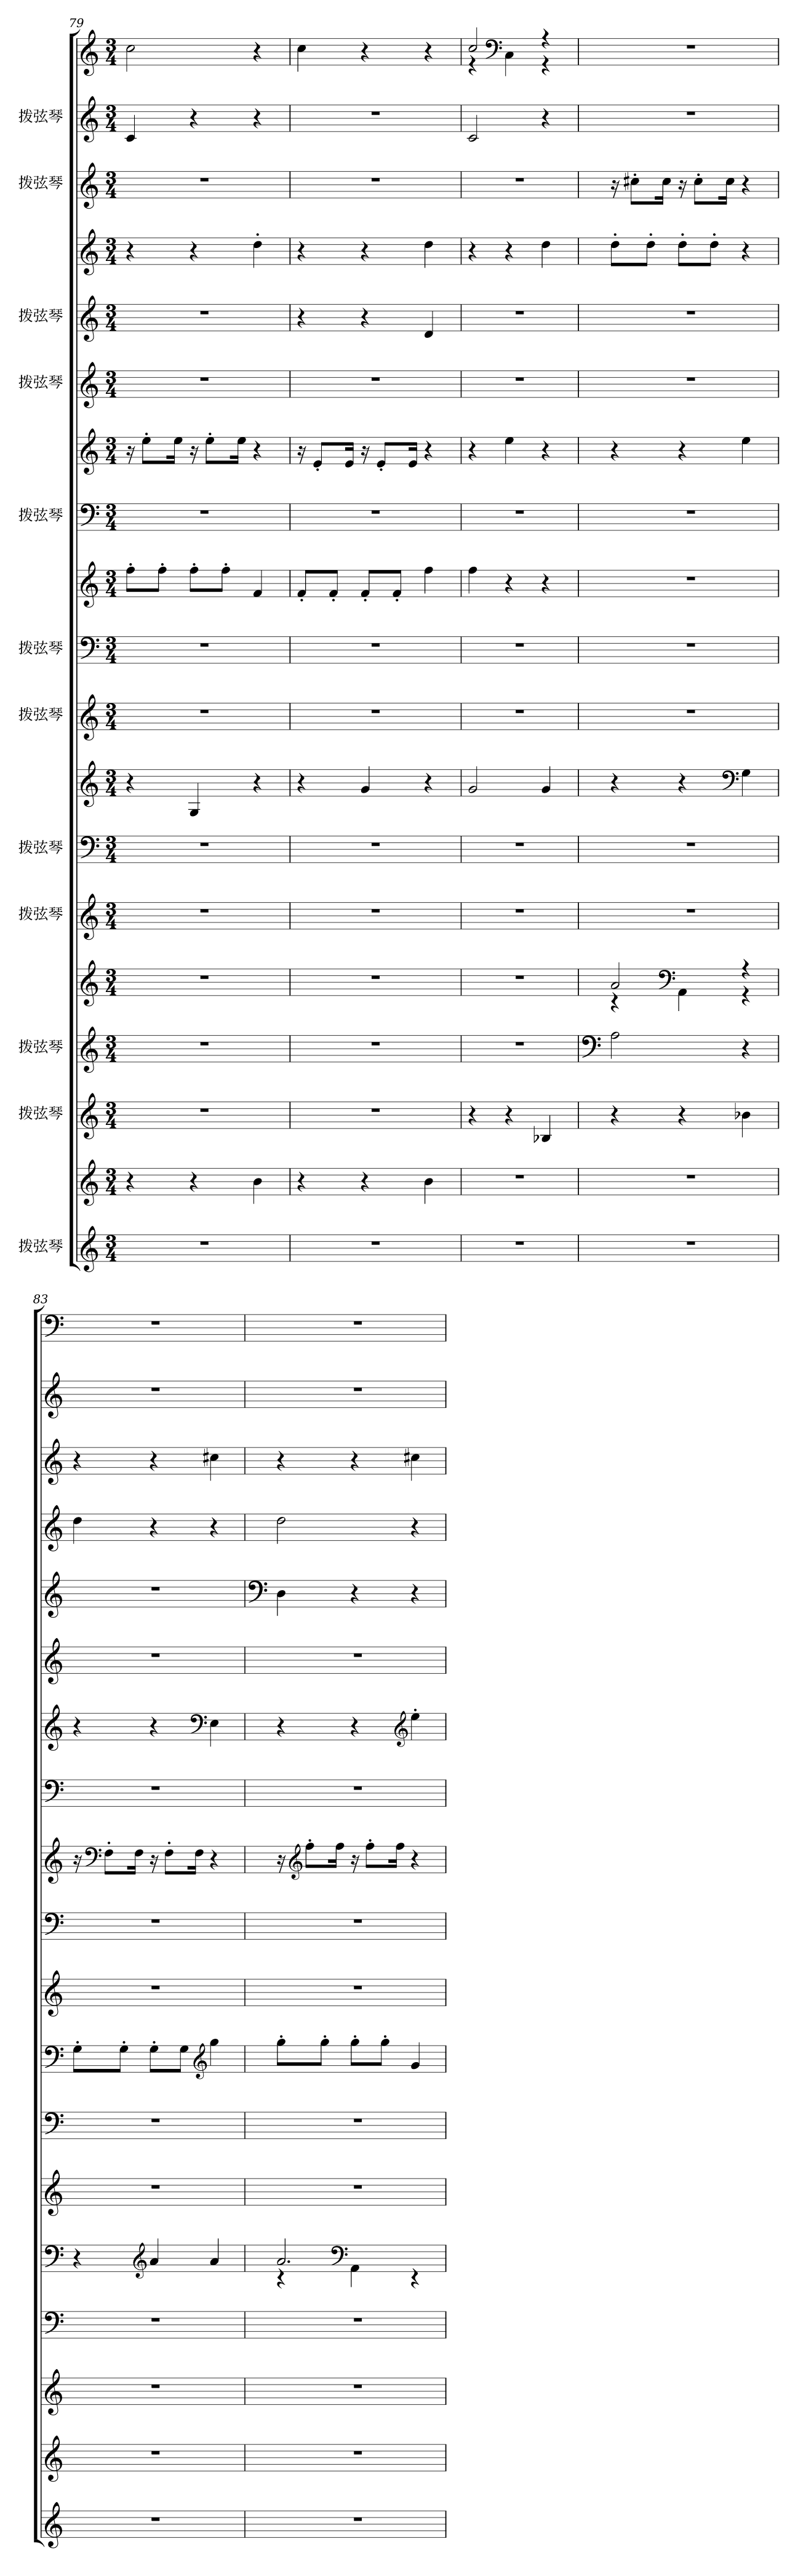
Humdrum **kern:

**kern	**kern	**kern	**kern	**kern	**kern	**kern	**kern	**kern	**kern	**kern	**kern	**kern	**kern	**kern	**kern	**kern	**kern	**kern
*part12	*part12	*part11	*part10	*part10	*part9	*part8	*part8	*part7	*part6	*part6	*part5	*part5	*part4	*part3	*part3	*part2	*part1	*part1
*staff19	*staff18	*staff17	*staff16	*staff15	*staff14	*staff13	*staff12	*staff11	*staff10	*staff9	*staff8	*staff7	*staff6	*staff5	*staff4	*staff3	*staff2	*staff1
*I"拨弦琴	*	*I"拨弦琴	*I"拨弦琴	*	*I"拨弦琴	*I"拨弦琴	*	*I"拨弦琴	*I"拨弦琴	*	*I"拨弦琴	*	*I"拨弦琴	*I"拨弦琴	*	*I"拨弦琴	*I"拨弦琴	*
*clefG2	*clefG2	*clefG2	*clefG2	*clefG2	*clefG2	*clefF4	*clefG2	*clefG2	*clefF4	*clefG2	*clefF4	*clefG2	*clefG2	*clefG2	*clefG2	*clefG2	*clefG2	*clefG2
*k[]	*k[]	*k[]	*k[]	*k[]	*k[]	*k[]	*k[]	*k[]	*k[]	*k[]	*k[]	*k[]	*k[]	*k[]	*k[]	*k[]	*k[]	*k[]
*M3/4	*M3/4	*M3/4	*M3/4	*M3/4	*M3/4	*M3/4	*M3/4	*M3/4	*M3/4	*M3/4	*M3/4	*M3/4	*M3/4	*M3/4	*M3/4	*M3/4	*M3/4	*M3/4
=79	=79	=79	=79	=79	=79	=79	=79	=79	=79	=79	=79	=79	=79	=79	=79	=79	=79	=79
2.r	4r	2.r	2.r	2.r	2.r	2.r	4r	2.r	2.r	8ff'\L	2.r	16r	2.r	2.r	4r	2.r	4c/	2cc\
.	.	.	.	.	.	.	.	.	.	.	.	8ee'\L	.	.	.	.	.	.
.	.	.	.	.	.	.	.	.	.	8ff'\J	.	.	.	.	.	.	.	.
.	.	.	.	.	.	.	.	.	.	.	.	16ee\Jk	.	.	.	.	.	.
.	4r	.	.	.	.	.	4G/	.	.	8ff'\L	.	16r	.	.	4r	.	4r	.
.	.	.	.	.	.	.	.	.	.	.	.	8ee'\L	.	.	.	.	.	.
.	.	.	.	.	.	.	.	.	.	8ff'\J	.	.	.	.	.	.	.	.
.	.	.	.	.	.	.	.	.	.	.	.	16ee\Jk	.	.	.	.	.	.
.	4b\	.	.	.	.	.	4r	.	.	4f/	.	4r	.	.	4dd'\	.	4r	4r
=80	=80	=80	=80	=80	=80	=80	=80	=80	=80	=80	=80	=80	=80	=80	=80	=80	=80	=80
2.r	4r	2.r	2.r	2.r	2.r	2.r	4r	2.r	2.r	8f'/L	2.r	16r	2.r	4r	4r	2.r	2.r	4cc\
.	.	.	.	.	.	.	.	.	.	.	.	8e'/L	.	.	.	.	.	.
.	.	.	.	.	.	.	.	.	.	8f'/J	.	.	.	.	.	.	.	.
.	.	.	.	.	.	.	.	.	.	.	.	16e/Jk	.	.	.	.	.	.
.	4r	.	.	.	.	.	4g/	.	.	8f'/L	.	16r	.	4r	4r	.	.	4r
.	.	.	.	.	.	.	.	.	.	.	.	8e'/L	.	.	.	.	.	.
.	.	.	.	.	.	.	.	.	.	8f'/J	.	.	.	.	.	.	.	.
.	.	.	.	.	.	.	.	.	.	.	.	16e/Jk	.	.	.	.	.	.
.	4b\	.	.	.	.	.	4r	.	.	4ff\	.	4r	.	4d/	4dd\	.	.	4r
=81	=81	=81	=81	=81	=81	=81	=81	=81	=81	=81	=81	=81	=81	=81	=81	=81	=81	=81
*	*	*	*	*	*	*	*	*	*	*	*	*	*	*	*	*	*	*^
2.r	2.r	4r	2.r	2.r	2.r	2.r	2g/	2.r	2.r	4ff\	2.r	4r	2.r	2.r	4r	2.r	2c/	2cc/	4r
*	*	*	*	*	*	*	*	*	*	*	*	*	*	*	*	*	*	*clefF4	*
.	.	4r	.	.	.	.	.	.	.	4r	.	4ee\	.	.	4r	.	.	.	4C\
.	.	4B-X/	.	.	.	.	4g/	.	.	4r	.	4r	.	.	4dd\	.	4r	4r	4r
*	*	*	*	*	*	*	*	*	*	*	*	*	*	*	*	*	*	*v	*v
!!LO:PB:g=z
=82	=82	=82	=82	=82	=82	=82	=82	=82	=82	=82	=82	=82	=82	=82	=82	=82	=82	=82
*	*	*	*clefF4	*	*	*	*	*	*	*	*	*	*	*	*	*	*	*
*	*	*	*	*^	*	*	*	*	*	*	*	*	*	*	*	*	*	*
2.r	2.r	4r	2A\	2a/	4r	2.r	2.r	4r	2.r	2.r	2.r	2.r	4r	2.r	2.r	8dd'\L	16r	2.r	2.r
.	.	.	.	.	.	.	.	.	.	.	.	.	.	.	.	.	8cc#X'\L	.	.
.	.	.	.	.	.	.	.	.	.	.	.	.	.	.	.	8dd'\J	.	.	.
.	.	.	.	.	.	.	.	.	.	.	.	.	.	.	.	.	16cc#\Jk	.	.
*	*	*	*	*clefF4	*	*	*	*	*	*	*	*	*	*	*	*	*	*	*
.	.	4r	.	.	4AA\	.	.	4r	.	.	.	.	4r	.	.	8dd'\L	16r	.	.
.	.	.	.	.	.	.	.	.	.	.	.	.	.	.	.	.	8cc#'\L	.	.
.	.	.	.	.	.	.	.	.	.	.	.	.	.	.	.	8dd'\J	.	.	.
.	.	.	.	.	.	.	.	.	.	.	.	.	.	.	.	.	16cc#\Jk	.	.
*	*	*	*	*	*	*	*	*clefF4	*	*	*	*	*	*	*	*	*	*	*
.	.	4b-X\	4r	4r	4r	.	.	4G\	.	.	.	.	4ee\	.	.	4r	4r	.	.
*	*	*	*	*v	*v	*	*	*	*	*	*	*	*	*	*	*	*	*	*
=83	=83	=83	=83	=83	=83	=83	=83	=83	=83	=83	=83	=83	=83	=83	=83	=83	=83	=83
2.r	2.r	2.r	2.r	4r	2.r	2.r	8G'\L	2.r	2.r	16r	2.r	4r	2.r	2.r	4dd\	4r	2.r	2.r
*	*	*	*	*	*	*	*	*	*	*clefF4	*	*	*	*	*	*	*	*
.	.	.	.	.	.	.	.	.	.	8F'\L	.	.	.	.	.	.	.	.
.	.	.	.	.	.	.	8G'\J	.	.	.	.	.	.	.	.	.	.	.
.	.	.	.	.	.	.	.	.	.	16F\Jk	.	.	.	.	.	.	.	.
*	*	*	*	*clefG2	*	*	*	*	*	*	*	*	*	*	*	*	*	*
.	.	.	.	4a/	.	.	8G'\L	.	.	16r	.	4r	.	.	4r	4r	.	.
.	.	.	.	.	.	.	.	.	.	8F'\L	.	.	.	.	.	.	.	.
.	.	.	.	.	.	.	8G\J	.	.	.	.	.	.	.	.	.	.	.
.	.	.	.	.	.	.	.	.	.	16F\Jk	.	.	.	.	.	.	.	.
*	*	*	*	*	*	*	*clefG2	*	*	*	*	*clefF4	*	*	*	*	*	*
.	.	.	.	4a/	.	.	4gg\	.	.	4r	.	4E\	.	.	4r	4cc#X\	.	.
=84	=84	=84	=84	=84	=84	=84	=84	=84	=84	=84	=84	=84	=84	=84	=84	=84	=84	=84
*	*	*	*	*	*	*	*	*	*	*	*	*	*	*clefF4	*	*	*	*
*	*	*	*	*^	*	*	*	*	*	*	*	*	*	*	*	*	*	*
2.r	2.r	2.r	2.r	2.a/	4r	2.r	2.r	8gg'\L	2.r	2.r	16r	2.r	4r	2.r	4D\	2dd\	4r	2.r	2.r
*	*	*	*	*	*	*	*	*	*	*	*clefG2	*	*	*	*	*	*	*	*
.	.	.	.	.	.	.	.	.	.	.	8ff'\L	.	.	.	.	.	.	.	.
.	.	.	.	.	.	.	.	8gg'\J	.	.	.	.	.	.	.	.	.	.	.
.	.	.	.	.	.	.	.	.	.	.	16ff\Jk	.	.	.	.	.	.	.	.
*	*	*	*	*clefF4	*	*	*	*	*	*	*	*	*	*	*	*	*	*	*
.	.	.	.	.	4AA\	.	.	8gg'\L	.	.	16r	.	4r	.	4r	.	4r	.	.
.	.	.	.	.	.	.	.	.	.	.	8ff'\L	.	.	.	.	.	.	.	.
.	.	.	.	.	.	.	.	8gg'\J	.	.	.	.	.	.	.	.	.	.	.
.	.	.	.	.	.	.	.	.	.	.	16ff\Jk	.	.	.	.	.	.	.	.
*	*	*	*	*	*	*	*	*	*	*	*	*	*clefG2	*	*	*	*	*	*
.	.	.	.	.	4r	.	.	4g/	.	.	4r	.	4ee'\	.	4r	4r	4cc#X\	.	.
*	*	*	*	*v	*v	*	*	*	*	*	*	*	*	*	*	*	*	*	*
=	=	=	=	=	=	=	=	=	=	=	=	=	=	=	=	=	=	=
*-	*-	*-	*-	*-	*-	*-	*-	*-	*-	*-	*-	*-	*-	*-	*-	*-	*-	*-
